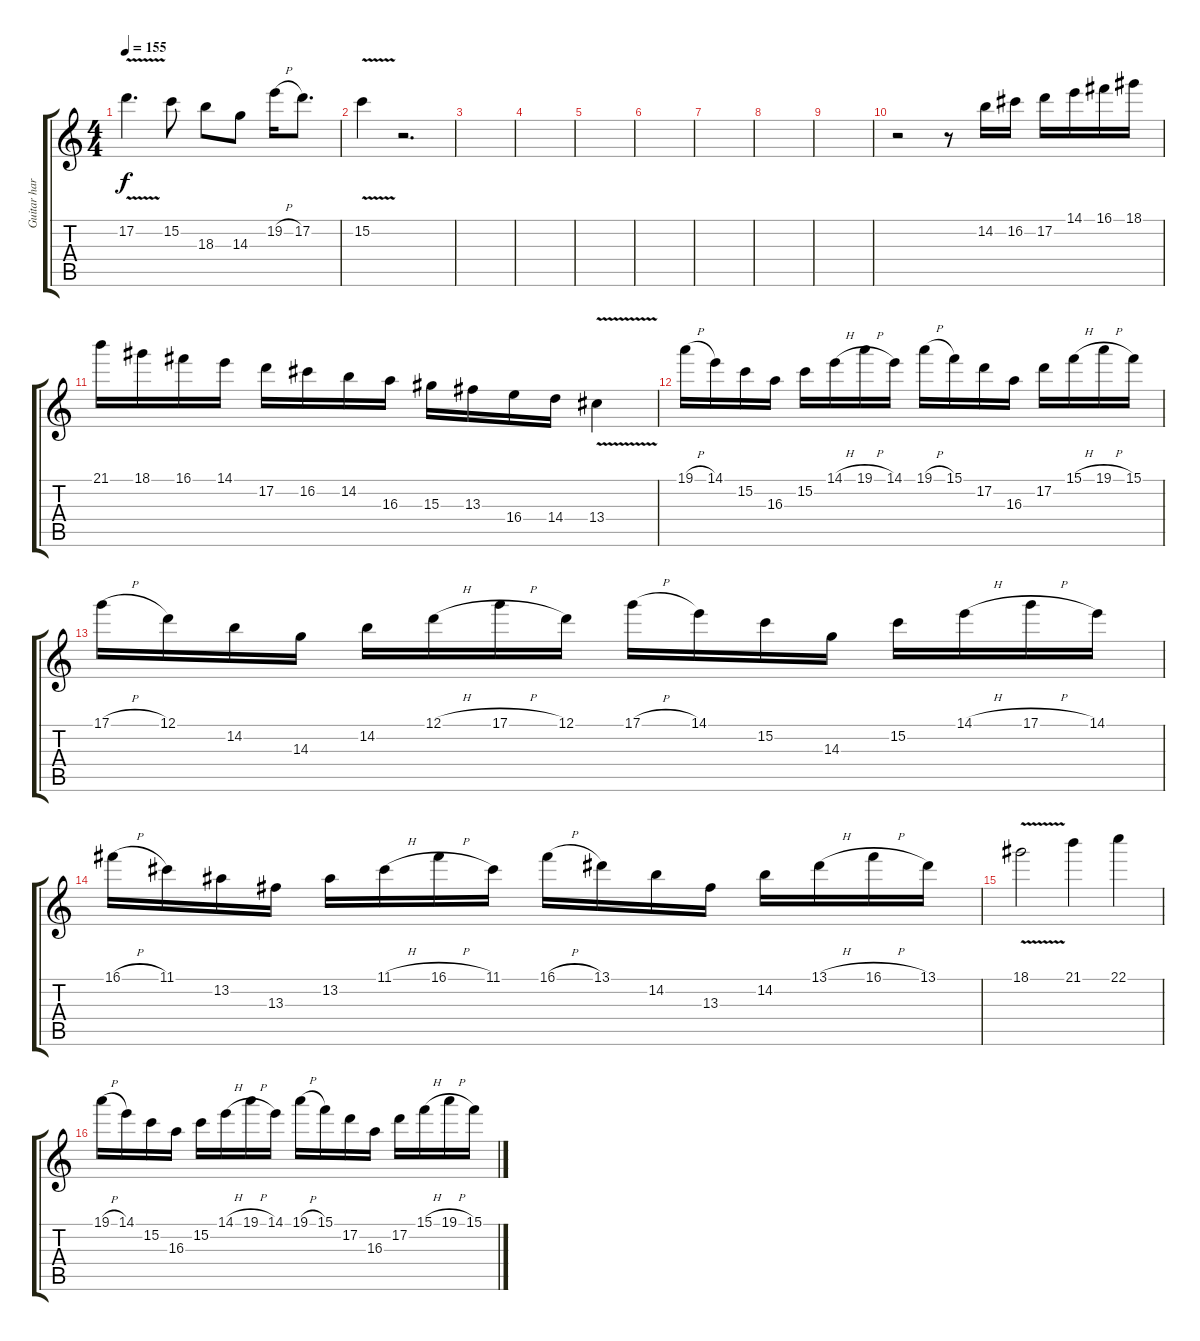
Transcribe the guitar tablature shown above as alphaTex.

\track ("Guitar harmo" "Guitar har") {instrument distortionguitar}
\staff {score tabs}
\tuning (D4 A3 F3 C3 G2 D2) {hide}
\ts (4 4)
\tempo 155
\clef g2
\ks c
17.2{v}.4{d dy f} 15.2.8 18.3.8 14.3.8 19.2{h}.16 17.2.8{d} |
15.2{v}.4 r.2{d} |
|
|
|
|
|
|
|
r.2 r.8 14.2.16 16.2.16 17.2.16 14.1.16 16.1.16 18.1.16 |
21.1.16 18.1.16 16.1.16 14.1.16 17.2.16 16.2.16 14.2.16 16.3.16 15.3.16 13.3.16 16.4.16 14.4.16 13.4{v}.4 |
19.1{h}.16 14.1.16 15.2.16 16.3.16 15.2.16 14.1{h}.16 19.1{h}.16 14.1.16 19.1{h}.16 15.1.16 17.2.16 16.3.16 17.2.16 15.1{h}.16 19.1{h}.16 15.1.16 |
17.1{h}.16 12.1.16 14.2.16 14.3.16 14.2.16 12.1{h}.16 17.1{h}.16 12.1.16 17.1{h}.16 14.1.16 15.2.16 14.3.16 15.2.16 14.1{h}.16 17.1{h}.16 14.1.16 |
16.1{h}.16 11.1.16 13.2.16 13.3.16 13.2.16 11.1{h}.16 16.1{h}.16 11.1.16 16.1{h}.16 13.1.16 14.2.16 13.3.16 14.2.16 13.1{h}.16 16.1{h}.16 13.1.16 |
18.1{v}.2 21.1.4 22.1.4 |
19.1{h}.16 14.1.16 15.2.16 16.3.16 15.2.16 14.1{h}.16 19.1{h}.16 14.1.16 19.1{h}.16 15.1.16 17.2.16 16.3.16 17.2.16 15.1{h}.16 19.1{h}.16 15.1.16
